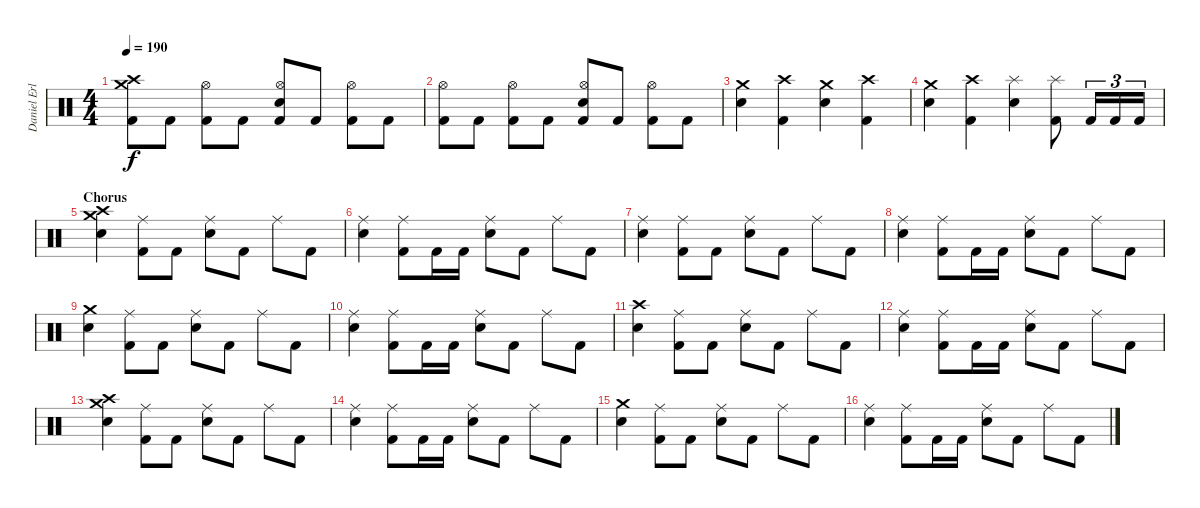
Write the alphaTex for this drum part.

\track ("Daniel Erlandson" "Daniel Erl") {instrument percussion}
\staff {score}
\articulation defaults
\ts (4 4)
\tempo 190
\clef neutral
\ks c
("Crash high (hit)" "Crash medium (hit)" "Kick (hit) 2").8{dy f} "Kick (hit) 2".8 ("Hi-Hat (open)" "Kick (hit) 2").8 "Kick (hit) 2".8 ("Hi-Hat (open)" "Electric Snare (hit)" "Kick (hit) 2").8 "Kick (hit) 2".8 ("Hi-Hat (open)" "Kick (hit) 2").8 "Kick (hit) 2".8 |
("Hi-Hat (open)" "Kick (hit) 2").8 "Kick (hit) 2".8 ("Hi-Hat (open)" "Kick (hit) 2").8 "Kick (hit) 2".8 ("Hi-Hat (open)" "Electric Snare (hit)" "Kick (hit) 2").8 "Kick (hit) 2".8 ("Hi-Hat (open)" "Kick (hit) 2").8 "Kick (hit) 2".8 |
("Crash medium (hit)" "Electric Snare (hit)").4 ("Crash high (hit)" "Kick (hit) 2").4 ("Crash medium (hit)" "Electric Snare (hit)").4 ("Crash high (hit)" "Kick (hit) 2").4 |
("Crash medium (hit)" "Electric Snare (hit)").4 ("Crash high (hit)" "Kick (hit) 2").4 ("Splash (hit)" "Electric Snare (hit)").4 ("Splash (hit)" "Kick (hit) 2").8 "Kick (hit) 2".16{tu (3 2)} "Kick (hit) 2".16{tu (3 2)} "Kick (hit) 2".16{tu (3 2)} |
\section ("" "Chorus")
("Crash high (hit)" "Crash medium (hit)" "Electric Snare (hit)").4 ("Ride (middle)" "Kick (hit) 2").8 "Kick (hit) 2".8 ("Ride (middle)" "Electric Snare (hit)").8 "Kick (hit) 2".8 "Ride (middle)".8 "Kick (hit) 2".8 |
("Ride (middle)" "Electric Snare (hit)").4 ("Ride (middle)" "Kick (hit) 2").8 "Kick (hit) 2".16 "Kick (hit) 2".16 ("Ride (middle)" "Electric Snare (hit)").8 "Kick (hit) 2".8 "Ride (middle)".8 "Kick (hit) 2".8 |
("Ride (middle)" "Electric Snare (hit)").4 ("Ride (middle)" "Kick (hit) 2").8 "Kick (hit) 2".8 ("Ride (middle)" "Electric Snare (hit)").8 "Kick (hit) 2".8 "Ride (middle)".8 "Kick (hit) 2".8 |
("Ride (middle)" "Electric Snare (hit)").4 ("Ride (middle)" "Kick (hit) 2").8 "Kick (hit) 2".16 "Kick (hit) 2".16 ("Ride (middle)" "Electric Snare (hit)").8 "Kick (hit) 2".8 "Ride (middle)".8 "Kick (hit) 2".8 |
("Crash medium (hit)" "Electric Snare (hit)").4 ("Ride (middle)" "Kick (hit) 2").8 "Kick (hit) 2".8 ("Ride (middle)" "Electric Snare (hit)").8 "Kick (hit) 2".8 "Ride (middle)".8 "Kick (hit) 2".8 |
("Ride (middle)" "Electric Snare (hit)").4 ("Ride (middle)" "Kick (hit) 2").8 "Kick (hit) 2".16 "Kick (hit) 2".16 ("Ride (middle)" "Electric Snare (hit)").8 "Kick (hit) 2".8 "Ride (middle)".8 "Kick (hit) 2".8 |
("Crash high (hit)" "Electric Snare (hit)").4 ("Ride (middle)" "Kick (hit) 2").8 "Kick (hit) 2".8 ("Ride (middle)" "Electric Snare (hit)").8 "Kick (hit) 2".8 "Ride (middle)".8 "Kick (hit) 2".8 |
("Ride (middle)" "Electric Snare (hit)").4 ("Ride (middle)" "Kick (hit) 2").8 "Kick (hit) 2".16 "Kick (hit) 2".16 ("Ride (middle)" "Electric Snare (hit)").8 "Kick (hit) 2".8 "Ride (middle)".8 "Kick (hit) 2".8 |
("Crash high (hit)" "Crash medium (hit)" "Electric Snare (hit)").4 ("Ride (middle)" "Kick (hit) 2").8 "Kick (hit) 2".8 ("Ride (middle)" "Electric Snare (hit)").8 "Kick (hit) 2".8 "Ride (middle)".8 "Kick (hit) 2".8 |
("Ride (middle)" "Electric Snare (hit)").4 ("Ride (middle)" "Kick (hit) 2").8 "Kick (hit) 2".16 "Kick (hit) 2".16 ("Ride (middle)" "Electric Snare (hit)").8 "Kick (hit) 2".8 "Ride (middle)".8 "Kick (hit) 2".8 |
("Crash medium (hit)" "Electric Snare (hit)").4 ("Ride (middle)" "Kick (hit) 2").8 "Kick (hit) 2".8 ("Ride (middle)" "Electric Snare (hit)").8 "Kick (hit) 2".8 "Ride (middle)".8 "Kick (hit) 2".8 |
("Ride (middle)" "Electric Snare (hit)").4 ("Ride (middle)" "Kick (hit) 2").8 "Kick (hit) 2".16 "Kick (hit) 2".16 ("Ride (middle)" "Electric Snare (hit)").8 "Kick (hit) 2".8 "Ride (middle)".8 "Kick (hit) 2".8
